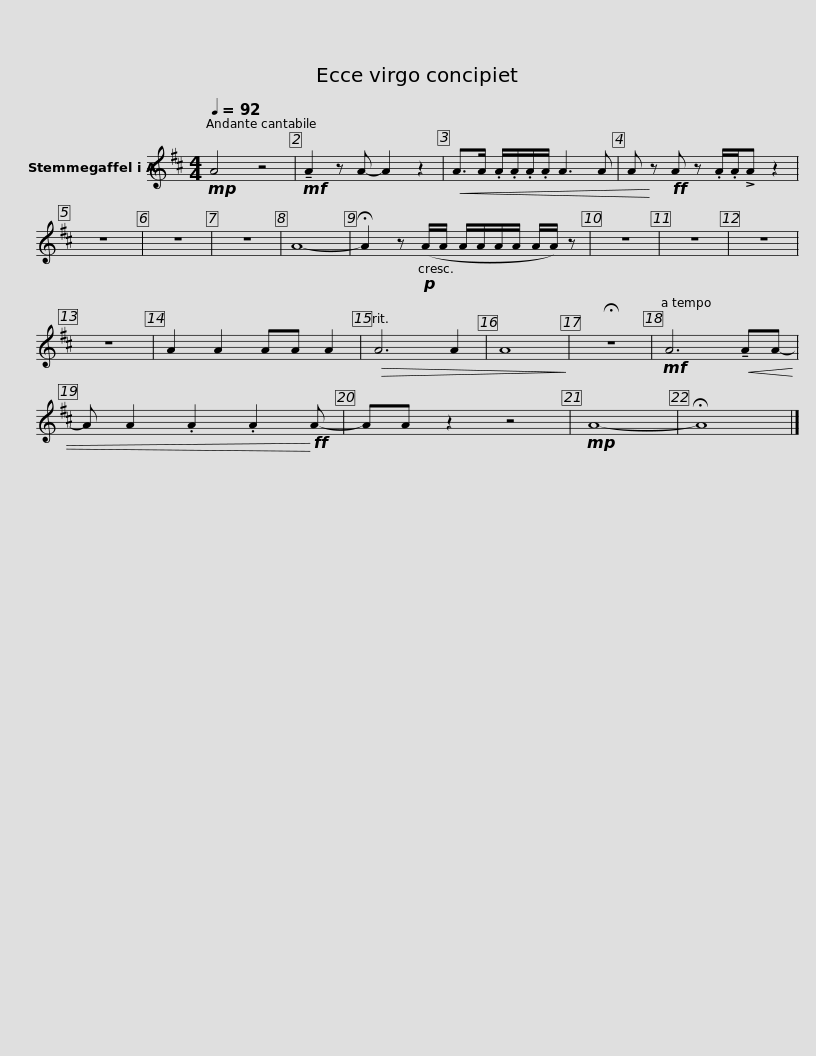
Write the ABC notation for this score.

X:1
L:1/8
Q:1/4=92
M:4/4
I:linebreak $
K:D
V:1 treble
V:1
!mp! A4 z4 |!mf! !tenuto!A2 z A- A2 z2 |!<(! A>A .A/.A/.A/.A/ A3 A | A!<)! z!ff! A z .A/.A/!>!A z2 |$ z8 | %5
 z8 | z8 | A8- | !fermata!A2 z!p! (A/A/ A/A/A/A/ A/A/) z | z8 | %10
 z8 | z8 | z8 | A2 A2 AA A2 |!>(! A6 A2 | %15
 A8!>)! | !fermata!z8 |$!mf! A6!<(! !tenuto!AA- | A A2 .A2 .A2!<)!!ff! A- | AA z2 z4 | %20
!mp! A8- | !fermata!A8 |] %22
